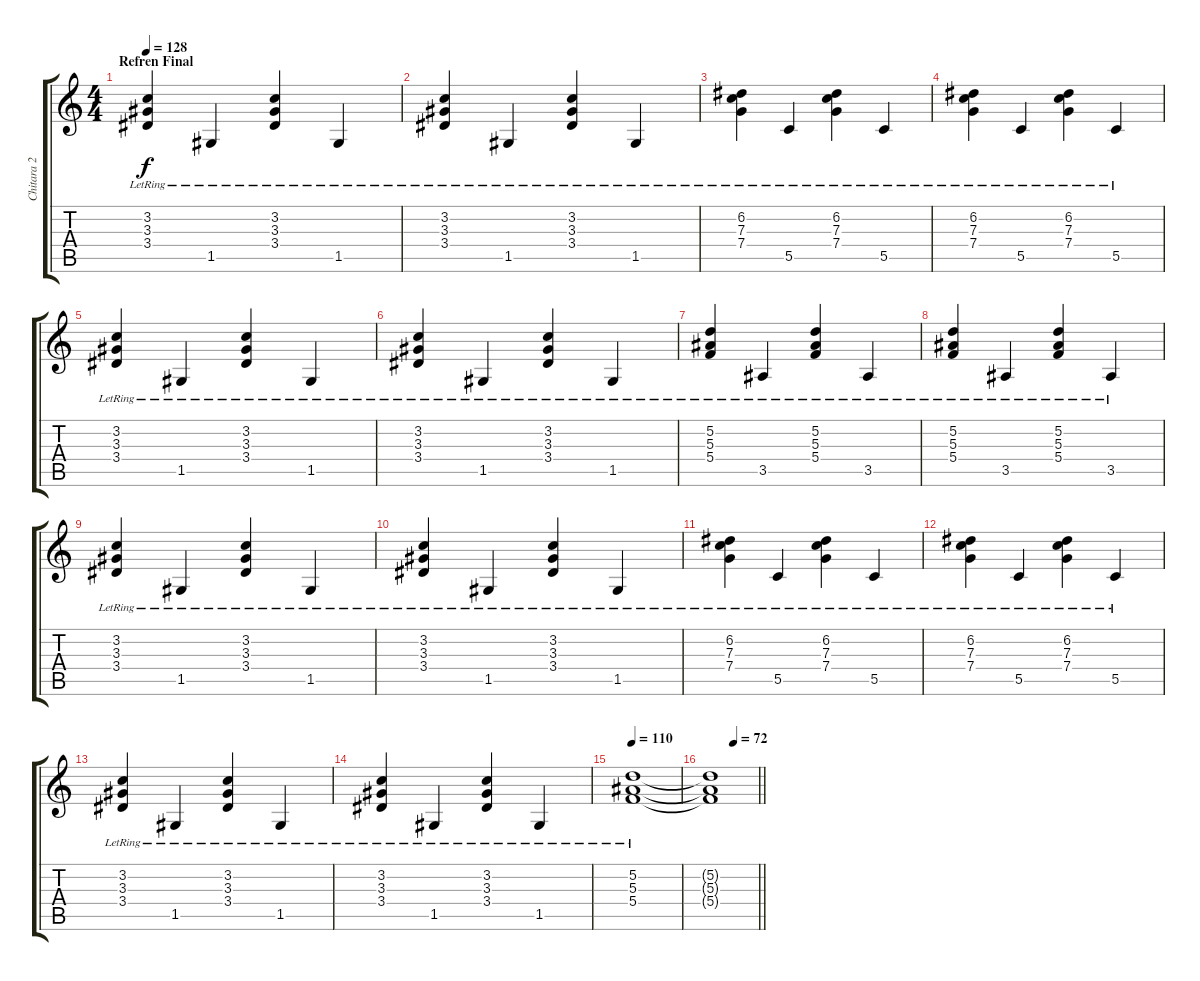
\track ("Chitara 2" "Chitara 2") {instrument acousticguitarsteel}
\staff {score tabs}
\tuning (D4 A3 F3 C3 G2 C2) {hide}
\ts (4 4)
\section ("" "Refren Final")
\tempo 128
\clef g2
\ks c
(3.2{lr} 3.3{lr} 3.4{lr}).4{dy f} 1.5{lr}.4 (3.2{lr} 3.3{lr} 3.4{lr}).4 1.5{lr}.4 |
(3.2{lr} 3.3{lr} 3.4{lr}).4 1.5{lr}.4 (3.2{lr} 3.3{lr} 3.4{lr}).4 1.5{lr}.4 |
(6.2{lr} 7.3{lr} 7.4{lr}).4 5.5{lr}.4 (6.2{lr} 7.3{lr} 7.4{lr}).4 5.5{lr}.4 |
(6.2{lr} 7.3{lr} 7.4{lr}).4 5.5{lr}.4 (6.2{lr} 7.3{lr} 7.4{lr}).4 5.5{lr}.4 |
(3.2{lr} 3.3{lr} 3.4{lr}).4 1.5{lr}.4 (3.2{lr} 3.3{lr} 3.4{lr}).4 1.5{lr}.4 |
(3.2{lr} 3.3{lr} 3.4{lr}).4 1.5{lr}.4 (3.2{lr} 3.3{lr} 3.4{lr}).4 1.5{lr}.4 |
(5.2{lr} 5.3{lr} 5.4{lr}).4 3.5{lr}.4 (5.2{lr} 5.3{lr} 5.4{lr}).4 3.5{lr}.4 |
(5.2{lr} 5.3{lr} 5.4{lr}).4 3.5{lr}.4 (5.2{lr} 5.3{lr} 5.4{lr}).4 3.5{lr}.4 |
(3.2{lr} 3.3{lr} 3.4{lr}).4 1.5{lr}.4 (3.2{lr} 3.3{lr} 3.4{lr}).4 1.5{lr}.4 |
(3.2{lr} 3.3{lr} 3.4{lr}).4 1.5{lr}.4 (3.2{lr} 3.3{lr} 3.4{lr}).4 1.5{lr}.4 |
(6.2{lr} 7.3{lr} 7.4{lr}).4 5.5{lr}.4 (6.2{lr} 7.3{lr} 7.4{lr}).4 5.5{lr}.4 |
(6.2{lr} 7.3{lr} 7.4{lr}).4 5.5{lr}.4 (6.2{lr} 7.3{lr} 7.4{lr}).4 5.5{lr}.4 |
(3.2{lr} 3.3{lr} 3.4{lr}).4 1.5{lr}.4 (3.2{lr} 3.3{lr} 3.4{lr}).4 1.5{lr}.4 |
(3.2{lr} 3.3{lr} 3.4{lr}).4 1.5{lr}.4 (3.2{lr} 3.3{lr} 3.4{lr}).4 1.5{lr}.4 |
\tempo 110
(5.2{lr} 5.3{lr} 5.4{lr}).1 |
\tempo (72 0.5)
\barLineRight lightlight
(5.2{t} 5.3{t} 5.4{t}).1
